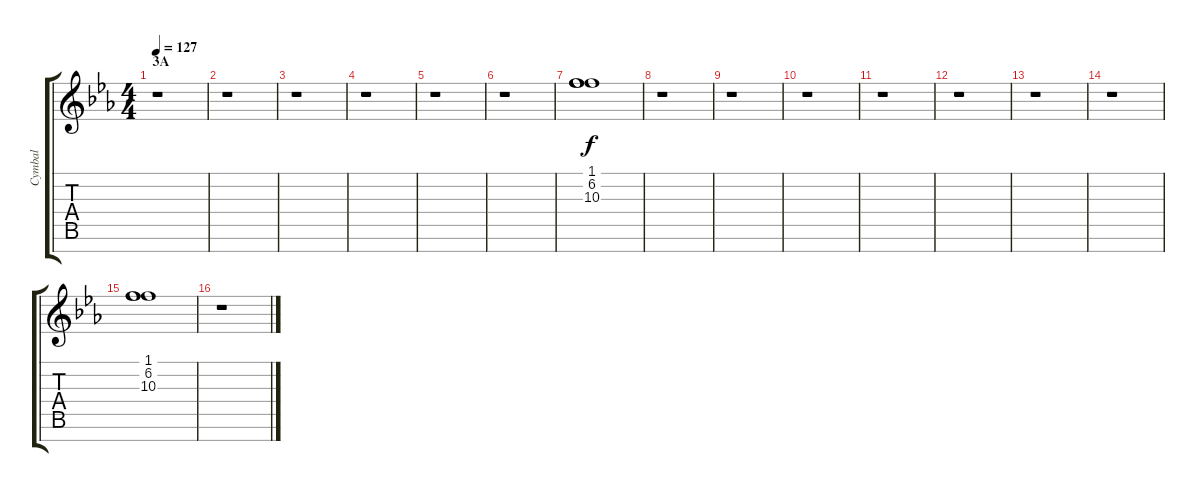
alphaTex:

\track ("Cymbal" "Cymbal") {instrument reversecymbal}
\staff {score tabs}
\tuning (E5 B4 G4 D4 A3 E3 B2) {hide}
\ts (4 4)
\section ("" "3A")
\tempo 127
\clef g2
\ks eb
r.1{dy f} |
r.1 |
r.1 |
r.1 |
r.1 |
r.1 |
(1.1 6.2 10.3).1 |
r.1 |
r.1 |
r.1 |
r.1 |
r.1 |
r.1 |
r.1 |
(1.1 6.2 10.3).1 |
r.1
